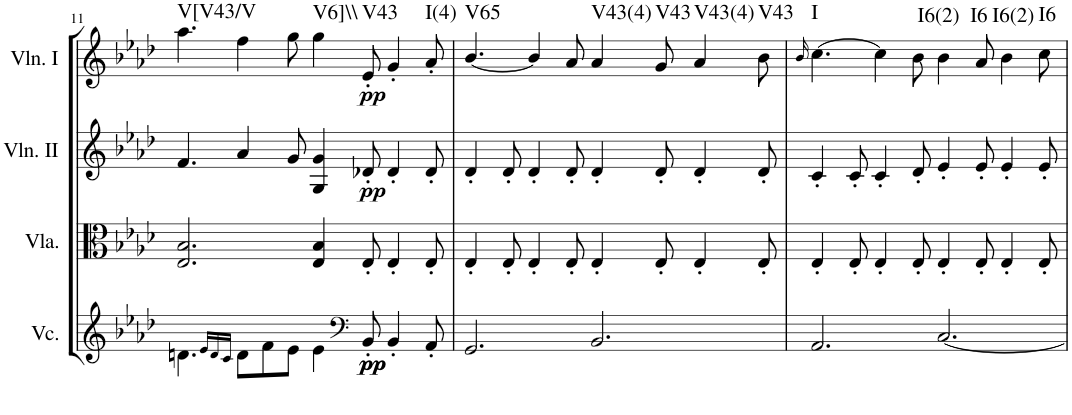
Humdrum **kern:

**kern	**dynam	**kern	**kern	**dynam	**kern	**dynam	**harte
*part4	*part4	*part3	*part2	*part2	*part1	*part1	*part1
*staff4	*staff4	*staff3	*staff2	*staff2	*staff1	*staff1	*
*I"Violoncello	*	*I"Viola	*I"Violin II	*	*I"Violin I	*	*
*I'Vc.	*	*I'Vla.	*I'Vln. II	*	*I'Vln. I	*	*
!!LO:PB:g=z
*clefG2	*	*clefC3	*clefG2	*	*clefG2	*	*
*k[b-e-a-d-]	*	*k[b-e-a-d-]	*k[b-e-a-d-]	*	*k[b-e-a-d-]	*	*
*A-:	*	*A-:	*A-:	*	*A-:	*	*
*M12/8	*	*M12/8	*M12/8	*	*M12/8	*	*
=11	=11	=11	=11	=11	=11	=11	=11
!	!	!	!	!	!	!	!LO:H:kt=V[V43/V
4.dn\	.	2.E-/ 2.B-/	4.f/	.	4.aa-\	.	N
16qe-/LL	.	.	.	.	.	.	.
16qd/	.	.	.	.	.	.	.
16qc/JJ	.	.	.	.	.	.	.
8d\L	.	.	4a-/	.	4ff\	.	.
8f\	.	.	.	.	.	.	.
8e-\J	.	.	8g/	.	8gg\	.	.
!	!	!	!	!	!	!	!LO:H:kt=V6]\\
4e-\	.	4E-/ 4B-/	4G/ 4g/	.	4gg\	.	N
*clefF4	*	*	*	*	*	*	*
!	!LO:DY:b	!	!	!	!	!	!
!	!LO:DY:n=1:b	!	!	!LO:DY:b	!	!LO:DY:b	!LO:H:kt=V43
8BB-'/	pp pp	8E-'/	8d-X'/	pp	8e-'/	pp	N
4BB-'/	.	4E-'/	4d-'/	.	4g'/	.	.
!	!	!	!	!	!	!	!LO:H:kt=I(4)
8AA-'/	.	8E-'/	8d-'/	.	8a-'/	.	N
=12	=12	=12	=12	=12	=12	=12	=12
!	!	!	!	!	!	!	!LO:H:kt=V65
2.GG/	.	4E-'/	4d-'/	.	[4.b-/	.	N
.	.	8E-'/	8d-'/	.	.	.	.
.	.	4E-'/	4d-'/	.	4b-/]	.	.
.	.	8E-'/	8d-'/	.	8a-/	.	.
!	!	!	!	!	!	!	!LO:H:kt=V43(4)
2.BB-/	.	4E-'/	4d-'/	.	4a-/	.	N
!	!	!	!	!	!	!	!LO:H:kt=V43
.	.	8E-'/	8d-'/	.	8g/	.	N
!	!	!	!	!	!	!	!LO:H:kt=V43(4)
.	.	4E-'/	4d-'/	.	4a-/	.	N
!	!	!	!	!	!	!	!LO:H:kt=V43
.	.	8E-'/	8d-'/	.	8b-\	.	N
=13	=13	=13	=13	=13	=13	=13	=13
.	.	.	.	.	16qb-/	.	.
!	!	!	!	!	!	!	!LO:H:kt=I
2.AA-/	.	4E-'/	4c'/	.	[4.cc\	.	N
.	.	8E-'/	8c'/	.	.	.	.
.	.	4E-'/	4c'/	.	4cc\]	.	.
.	.	8E-'/	8d-'/	.	8b-\	.	.
!	!	!	!	!	!	!	!LO:H:kt=I6(2)
[2.C/	.	4E-'/	4e-'/	.	4b-\	.	N
!	!	!	!	!	!	!	!LO:H:kt=I6
.	.	8E-'/	8e-'/	.	8a-/	.	N
!	!	!	!	!	!	!	!LO:H:kt=I6(2)
.	.	4E-'/	4e-'/	.	4b-\	.	N
!	!	!	!	!	!	!	!LO:H:kt=I6
.	.	8E-'/	8e-'/	.	8cc\	.	N
=	=	=	=	=	=	=	=
*-	*-	*-	*-	*-	*-	*-	*-
